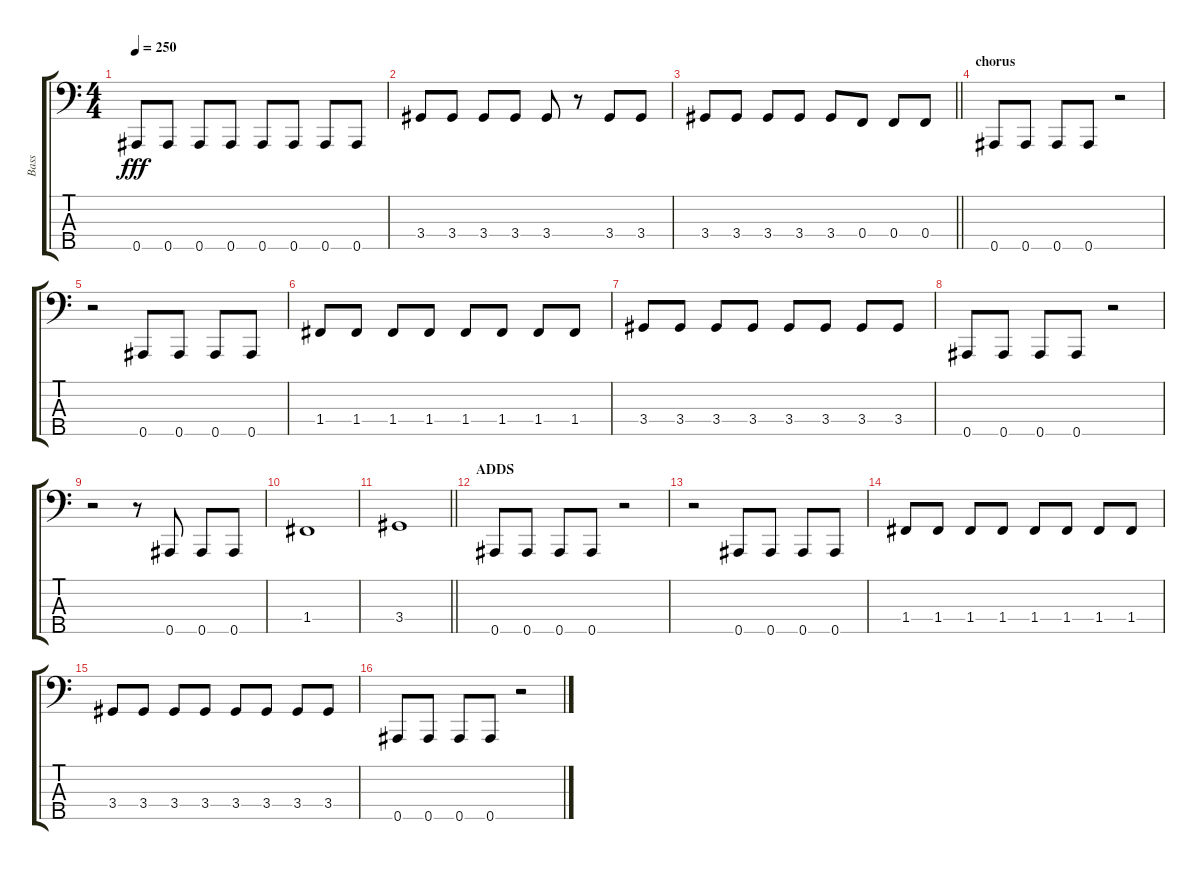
\track ("Bass" "Bass") {instrument electricbassfinger}
\staff {score tabs}
\tuning (Ab2 Eb2 Bb1 F1 Bb0) {hide}
\ts (4 4)
\tempo 250
\clef f4
\ks c
0.5.8{dy fff} 0.5.8 0.5.8 0.5.8 0.5.8 0.5.8 0.5.8 0.5.8 |
3.4.8 3.4.8 3.4.8 3.4.8 3.4.8 r.8 3.4.8 3.4.8 |
\barLineRight lightlight
3.4.8 3.4.8 3.4.8 3.4.8 3.4.8 0.4.8 0.4.8 0.4.8 |
\section ("" "chorus")
0.5.8 0.5.8 0.5.8 0.5.8 r.2 |
r.2 0.5.8 0.5.8 0.5.8 0.5.8 |
1.4.8 1.4.8 1.4.8 1.4.8 1.4.8 1.4.8 1.4.8 1.4.8 |
3.4.8 3.4.8 3.4.8 3.4.8 3.4.8 3.4.8 3.4.8 3.4.8 |
0.5.8 0.5.8 0.5.8 0.5.8 r.2 |
r.2 r.8 0.5.8 0.5.8 0.5.8 |
1.4.1 |
\barLineRight lightlight
3.4.1 |
\section ("" "ADDS")
0.5.8 0.5.8 0.5.8 0.5.8 r.2 |
r.2 0.5.8 0.5.8 0.5.8 0.5.8 |
1.4.8 1.4.8 1.4.8 1.4.8 1.4.8 1.4.8 1.4.8 1.4.8 |
3.4.8 3.4.8 3.4.8 3.4.8 3.4.8 3.4.8 3.4.8 3.4.8 |
0.5.8 0.5.8 0.5.8 0.5.8 r.2
